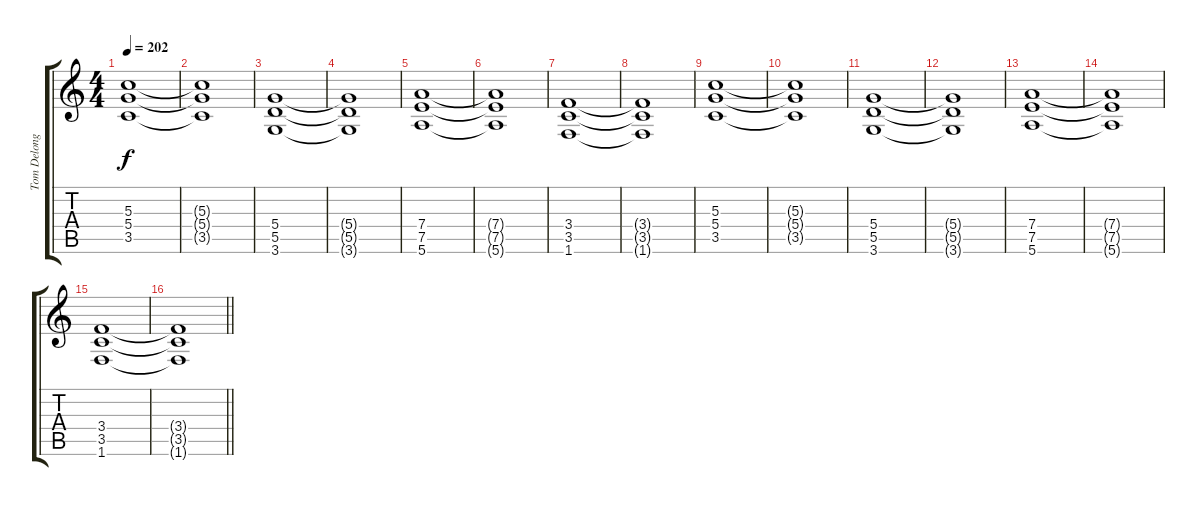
\track ("Tom Delonge - Guitar" "Tom Delong") {instrument distortionguitar}
\staff {score tabs}
\tuning (E4 B3 G3 D3 A2 E2) {hide}
\ts (4 4)
\tempo 202
\clef g2
\ks c
(5.3 5.4 3.5).1{dy f volume 9} |
(5.3{t} 5.4{t} 3.5{t}).1 |
(5.4 5.5 3.6).1 |
(5.4{t} 5.5{t} 3.6{t}).1 |
(7.4 7.5 5.6).1 |
(7.4{t} 7.5{t} 5.6{t}).1 |
(3.4 3.5 1.6).1 |
(3.4{t} 3.5{t} 1.6{t}).1 |
(5.3 5.4 3.5).1{volume 9} |
(5.3{t} 5.4{t} 3.5{t}).1 |
(5.4 5.5 3.6).1 |
(5.4{t} 5.5{t} 3.6{t}).1 |
(7.4 7.5 5.6).1 |
(7.4{t} 7.5{t} 5.6{t}).1 |
(3.4 3.5 1.6).1 |
\barLineRight lightlight
(3.4{t} 3.5{t} 1.6{t}).1
